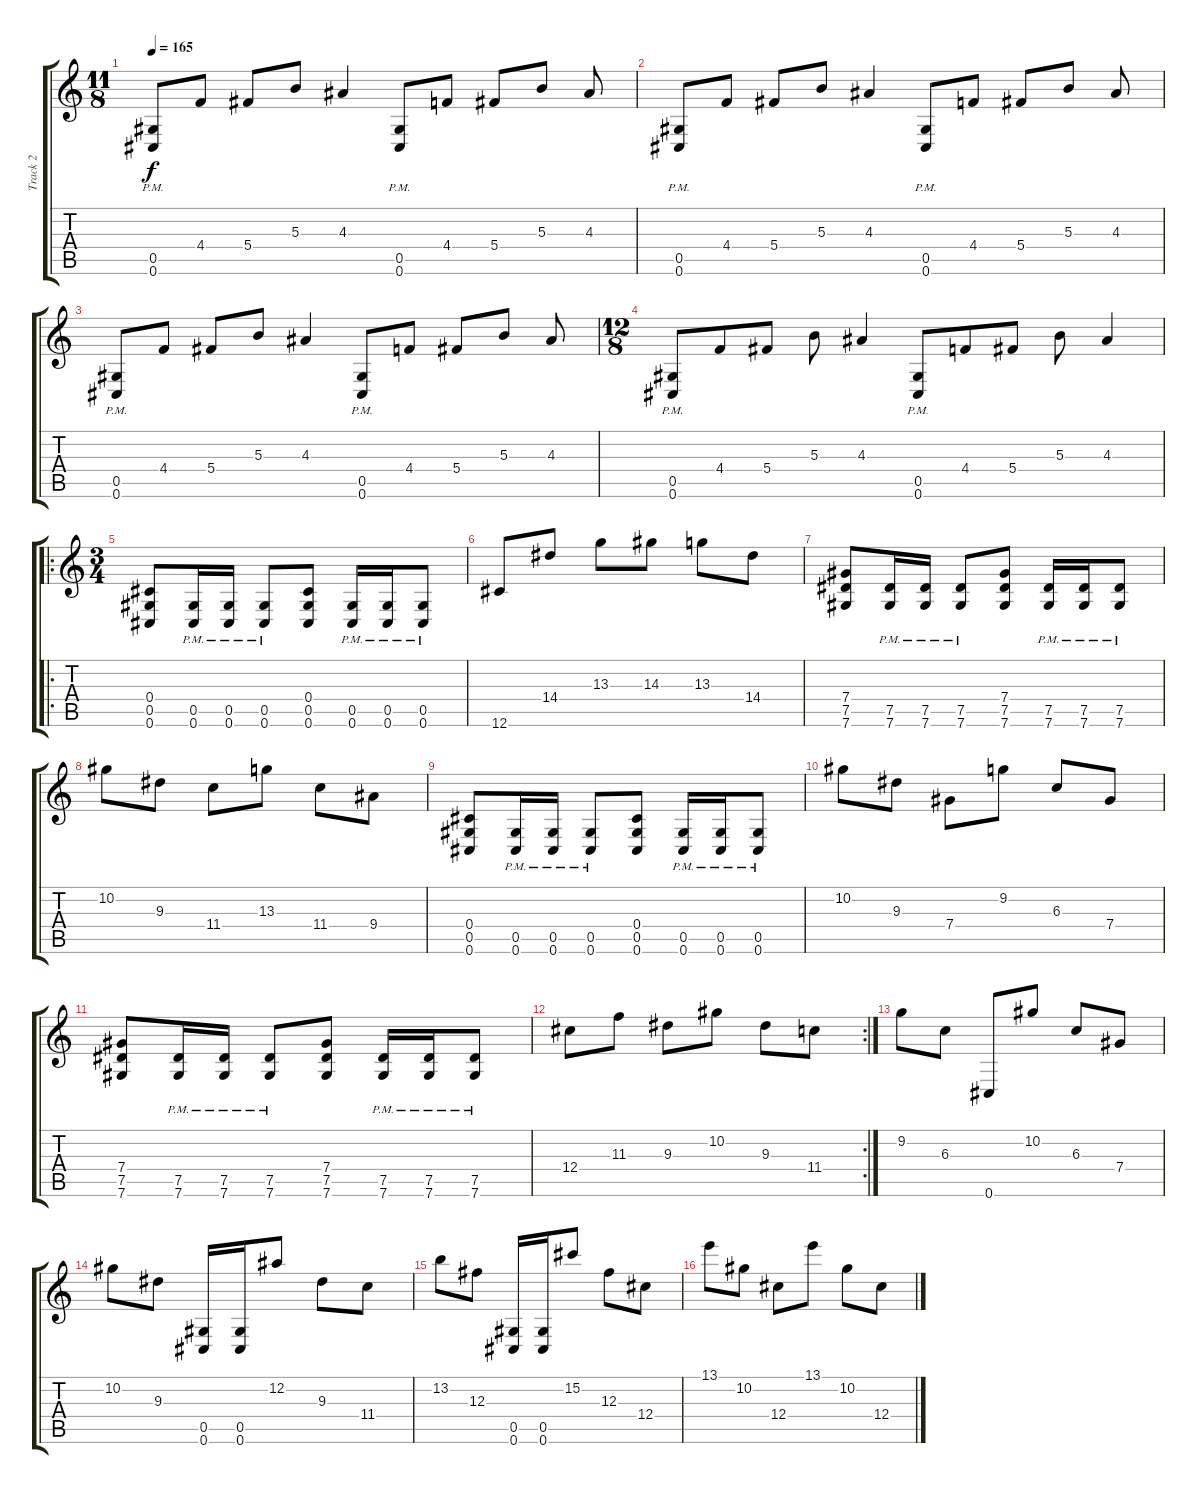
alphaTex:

\track ("Track 2" "Track 2") {instrument overdrivenguitar}
\staff {score tabs}
\tuning (Eb4 Bb3 Gb3 Db3 Ab2 Db2) {hide}
\ts (11 8)
\tempo 165
\clef g2
\ks c
(0.5{pm} 0.6{pm}).8{dy f} 4.4.8 5.4.8 5.3.8 4.3.4 (0.5{pm} 0.6{pm}).8 4.4.8 5.4.8 5.3.8 4.3.8 |
(0.5{pm} 0.6{pm}).8 4.4.8 5.4.8 5.3.8 4.3.4 (0.5{pm} 0.6{pm}).8 4.4.8 5.4.8 5.3.8 4.3.8 |
(0.5{pm} 0.6{pm}).8 4.4.8 5.4.8 5.3.8 4.3.4 (0.5{pm} 0.6{pm}).8 4.4.8 5.4.8 5.3.8 4.3.8 |
\ts (12 8)
(0.5{pm} 0.6{pm}).8 4.4.8 5.4.8 5.3.8 4.3.4 (0.5{pm} 0.6{pm}).8 4.4.8 5.4.8 5.3.8 4.3.4 |
\ro
\ts (3 4)
(0.4 0.5 0.6).8 (0.5{pm} 0.6{pm}).16 (0.5{pm} 0.6{pm}).16 (0.5{pm} 0.6{pm}).8 (0.4 0.5 0.6).8 (0.5{pm} 0.6{pm}).16 (0.5{pm} 0.6{pm}).16 (0.5{pm} 0.6{pm}).8 |
12.6.8 14.4.8 13.3.8 14.3.8 13.3.8 14.4.8 |
(7.4 7.5 7.6).8 (7.5{pm} 7.6{pm}).16 (7.5{pm} 7.6{pm}).16 (7.5{pm} 7.6{pm}).8 (7.4 7.5 7.6).8 (7.5{pm} 7.6{pm}).16 (7.5{pm} 7.6{pm}).16 (7.5{pm} 7.6{pm}).8 |
10.2.8 9.3.8 11.4.8 13.3.8 11.4.8 9.4.8 |
(0.4 0.5 0.6).8 (0.5{pm} 0.6{pm}).16 (0.5{pm} 0.6{pm}).16 (0.5{pm} 0.6{pm}).8 (0.4 0.5 0.6).8 (0.5{pm} 0.6{pm}).16 (0.5{pm} 0.6{pm}).16 (0.5{pm} 0.6{pm}).8 |
10.2.8 9.3.8 7.4.8 9.2.8 6.3.8 7.4.8 |
(7.4 7.5 7.6).8 (7.5{pm} 7.6{pm}).16 (7.5{pm} 7.6{pm}).16 (7.5{pm} 7.6{pm}).8 (7.4 7.5 7.6).8 (7.5{pm} 7.6{pm}).16 (7.5{pm} 7.6{pm}).16 (7.5{pm} 7.6{pm}).8 |
\rc 2
12.4.8 11.3.8 9.3.8 10.2.8 9.3.8 11.4.8 |
9.2.8 6.3.8 0.6.8 10.2.8 6.3.8 7.4.8 |
10.2.8 9.3.8 (0.5 0.6).16 (0.5 0.6).16 12.2.8 9.3.8 11.4.8 |
13.2.8 12.3.8 (0.5 0.6).16 (0.5 0.6).16 15.2.8 12.3.8 12.4.8 |
13.1.8 10.2.8 12.4.8 13.1.8 10.2.8 12.4.8
